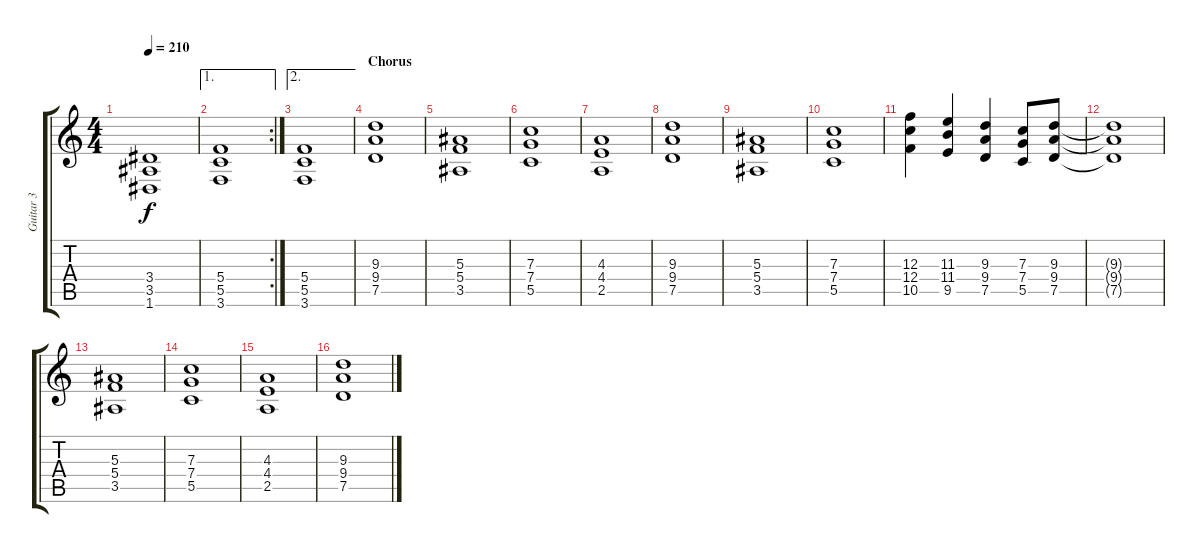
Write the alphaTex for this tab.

\track ("Guitar 3" "Guitar 3") {instrument distortionguitar}
\staff {score tabs}
\tuning (D4 A3 F3 C3 G2 D2) {hide}
\ts (4 4)
\tempo 210
\clef g2
\ks c
(3.4 3.5 1.6).1{dy f} |
\ae 1
\rc 2
(5.4 5.5 3.6).1 |
\ae 2
(5.4 5.5 3.6).1 |
\section ("" "Chorus")
(9.3 9.4 7.5).1 |
(5.3 5.4 3.5).1 |
(7.3 7.4 5.5).1 |
(4.3 4.4 2.5).1 |
(9.3 9.4 7.5).1 |
(5.3 5.4 3.5).1 |
(7.3 7.4 5.5).1 |
(12.3 12.4 10.5).4 (11.3 11.4 9.5).4 (9.3 9.4 7.5).4 (7.3 7.4 5.5).8 (9.3 9.4 7.5).8 |
(9.3{t} 9.4{t} 7.5{t}).1 |
(5.3 5.4 3.5).1 |
(7.3 7.4 5.5).1 |
(4.3 4.4 2.5).1 |
(9.3 9.4 7.5).1
